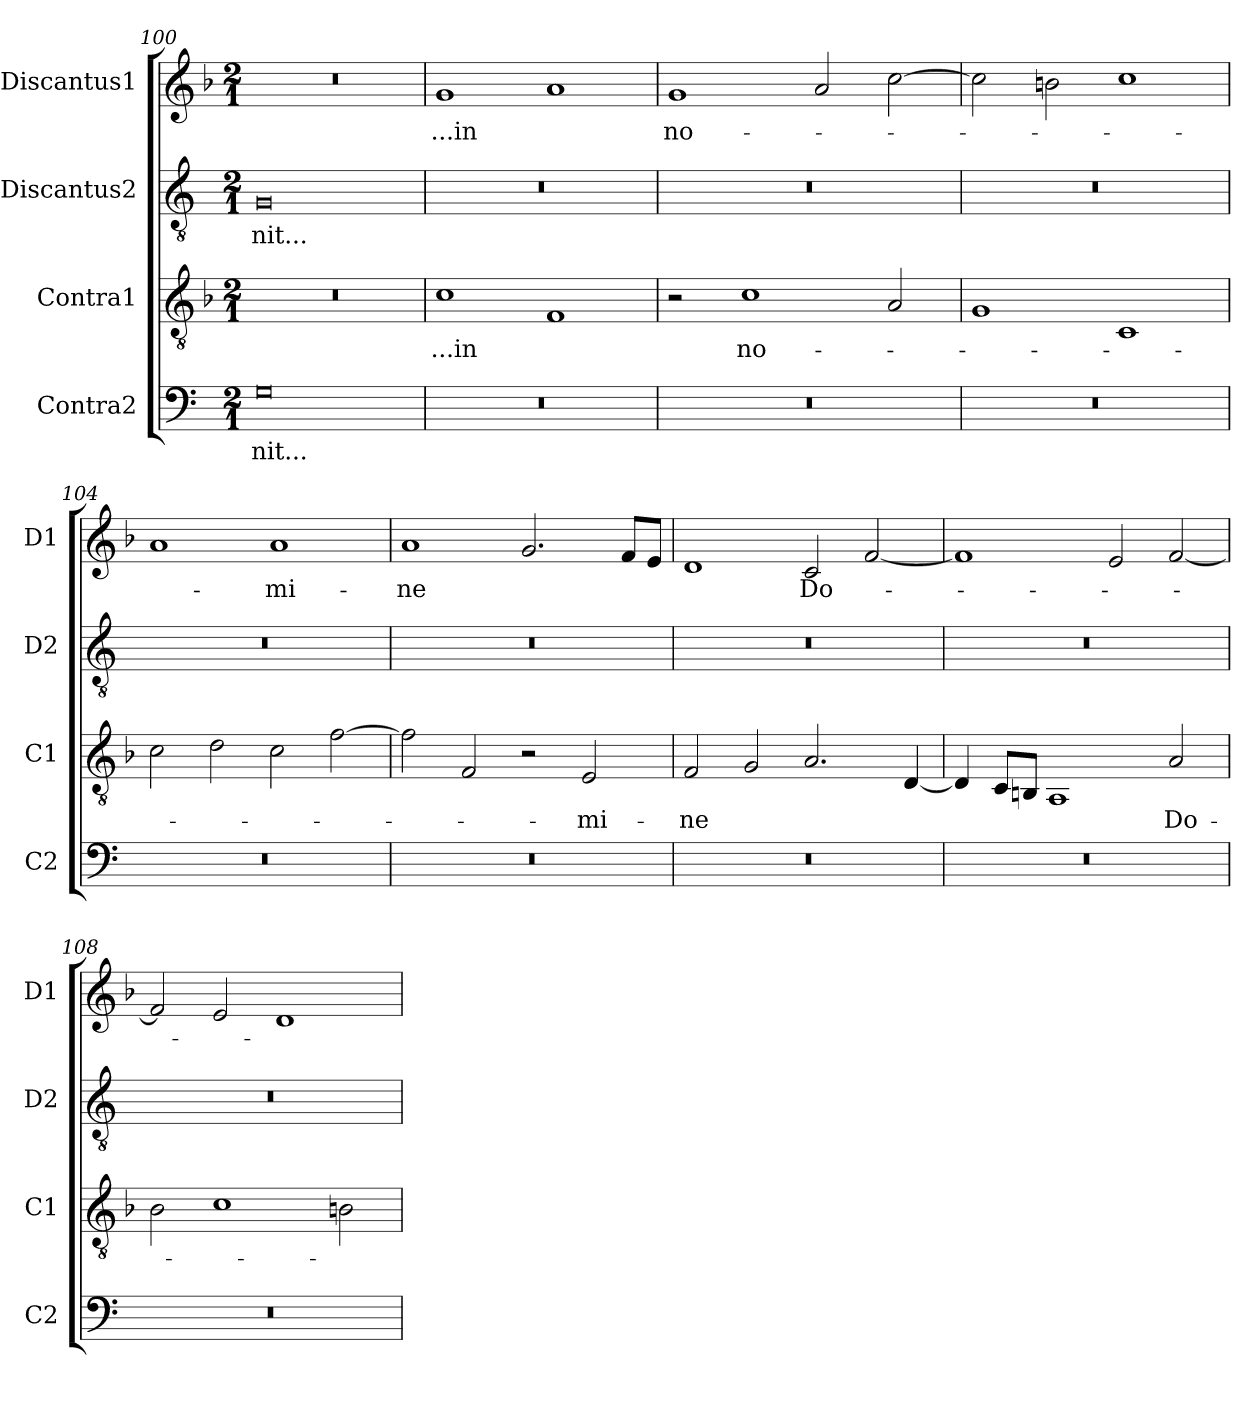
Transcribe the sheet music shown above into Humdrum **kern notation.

**kern	**text	**kern	**text	**kern	**text	**kern	**text
*part4	*part4	*part3	*part3	*part2	*part2	*part1	*part1
*staff4	*staff4	*staff3	*staff3	*staff2	*staff2	*staff1	*staff1
*I"Contra2	*	*I"Contra1	*	*I"Discantus2	*	*I"Discantus1	*
*I'C2	*	*I'C1	*	*I'D2	*	*I'D1	*
*clefF4	*	*clefGv2	*	*clefGv2	*	*clefG2	*
*k[]	*	*k[b-]	*	*k[]	*	*k[b-]	*
*M2/1	*	*M2/1	*	*M2/1	*	*M2/1	*
=100	=100	=100	=100	=100	=100	=100	=100
0G	-nit...	0r	.	0G	-nit...	0r	.
=101	=101	=101	=101	=101	=101	=101	=101
0r	.	1c	...in	0r	.	1g	...in
.	.	1F	.	.	.	1a	.
=102	=102	=102	=102	=102	=102	=102	=102
0r	.	2r	.	0r	.	1g	no-
.	.	1c	no-	.	.	.	.
.	.	.	.	.	.	2a/	.
.	.	2A/	.	.	.	[2cc\	.
=103	=103	=103	=103	=103	=103	=103	=103
0r	.	1G	.	0r	.	2cc\]	.
.	.	.	.	.	.	2bn\	.
.	.	1C	.	.	.	1cc	.
=104	=104	=104	=104	=104	=104	=104	=104
0r	.	2c\	.	0r	.	1a	.
.	.	2d\	.	.	.	.	.
.	.	2c\	.	.	.	1a	-mi-
.	.	[2f\	.	.	.	.	.
=105	=105	=105	=105	=105	=105	=105	=105
0r	.	2f\]	.	0r	.	1a	-ne
.	.	2F/	.	.	.	.	.
.	.	2r	.	.	.	2.g/	.
.	.	2E/	-mi-	.	.	.	.
.	.	.	.	.	.	8f/L	.
.	.	.	.	.	.	8e/J	.
=106	=106	=106	=106	=106	=106	=106	=106
0r	.	2F/	-ne	0r	.	1d	.
.	.	2G/	.	.	.	.	.
.	.	2.A/	.	.	.	2c/	Do-
.	.	.	.	.	.	[2f/	.
.	.	[4D/	.	.	.	.	.
=107	=107	=107	=107	=107	=107	=107	=107
0r	.	4D/]	.	0r	.	1f]	.
.	.	8C/L	.	.	.	.	.
.	.	8BBn/J	.	.	.	.	.
.	.	1AA	.	.	.	.	.
.	.	.	.	.	.	2e/	.
.	.	2A/	Do-	.	.	[2f/	.
=108	=108	=108	=108	=108	=108	=108	=108
0r	.	2B-\	.	0r	.	2f/]	.
.	.	1c	.	.	.	2e/	.
.	.	.	.	.	.	1d	.
.	.	2Bn\	.	.	.	.	.
=	=	=	=	=	=	=	=
*-	*-	*-	*-	*-	*-	*-	*-
